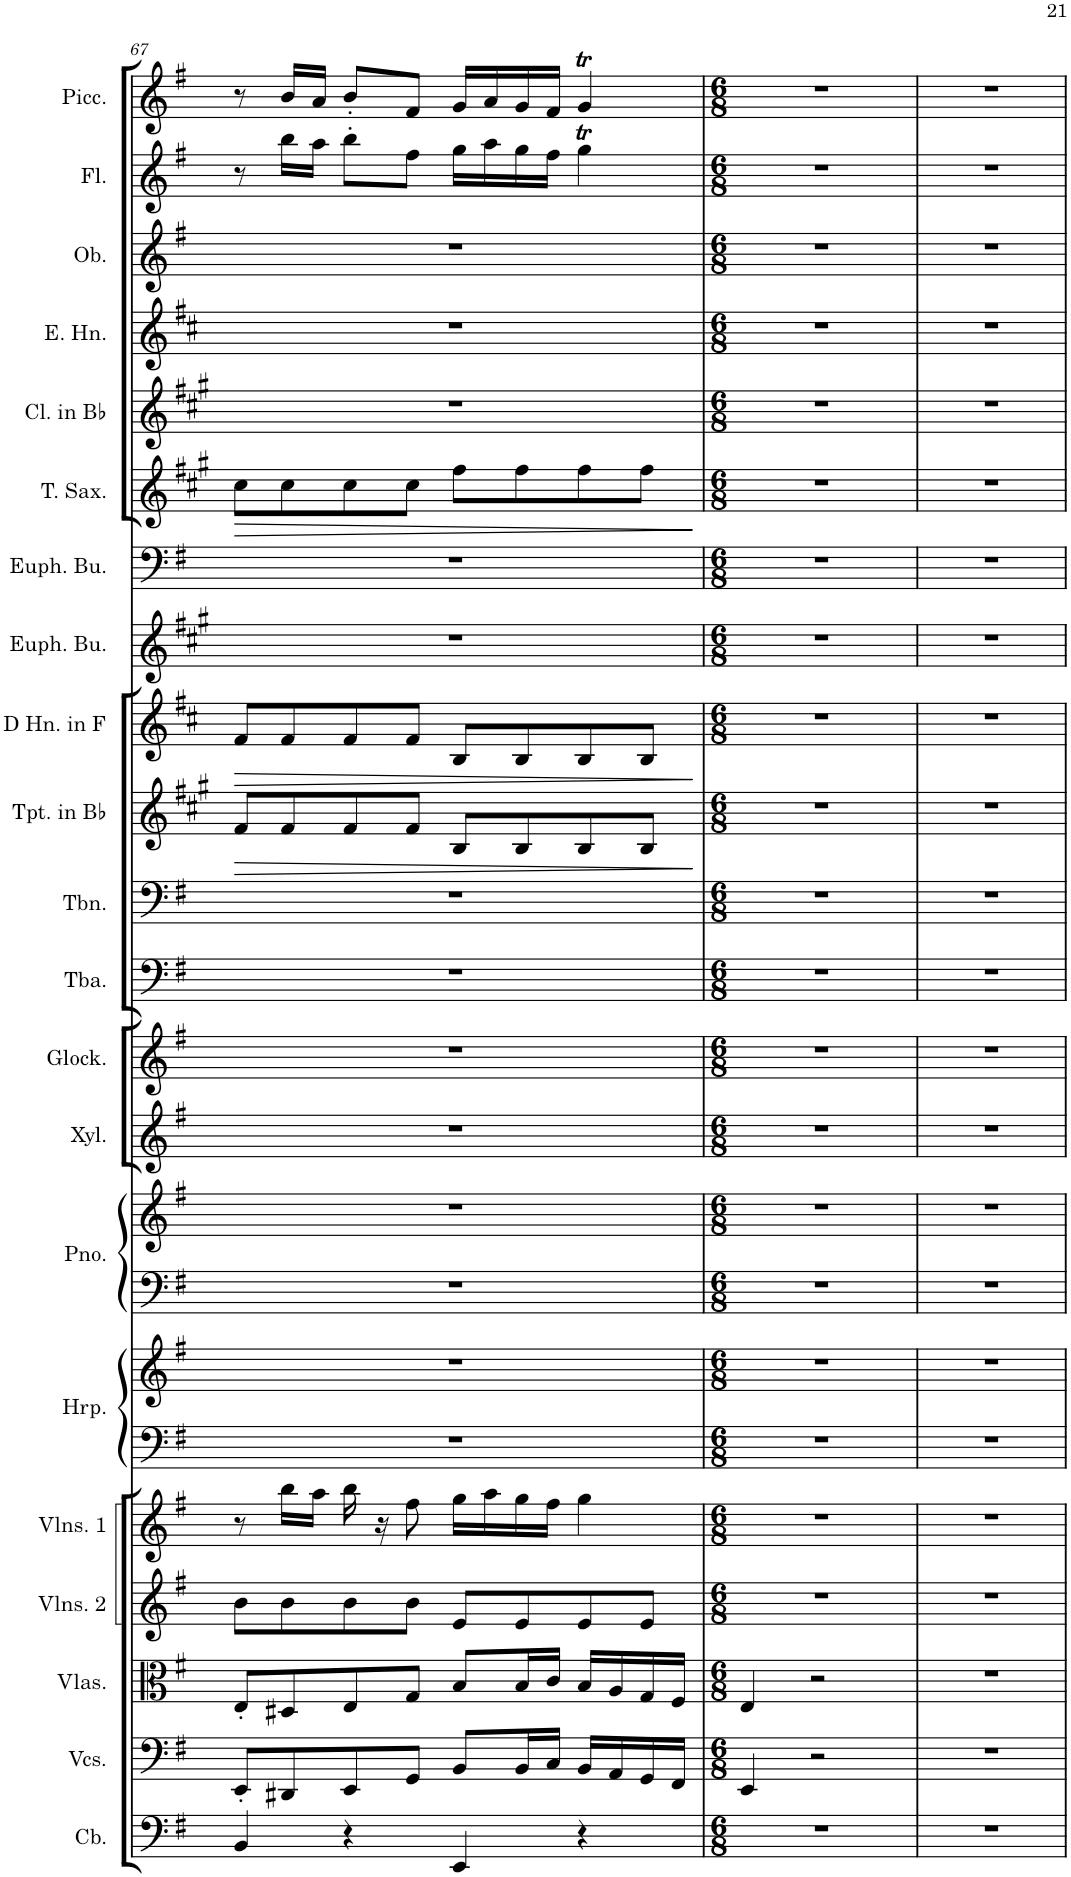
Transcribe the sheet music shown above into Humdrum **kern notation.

**kern	**kern	**kern	**kern	**kern	**kern	**kern	**kern	**kern	**kern	**kern	**kern	**kern	**kern	**dynam	**kern	**dynam	**kern	**kern	**kern	**dynam	**kern	**kern	**kern	**kern	**kern
*part21	*part20	*part19	*part18	*part17	*part16	*part16	*part15	*part15	*part14	*part13	*part12	*part11	*part10	*part10	*part9	*part9	*part8	*part7	*part6	*part6	*part5	*part4	*part3	*part2	*part1
*staff23	*staff22	*staff21	*staff20	*staff19	*staff18	*staff17	*staff16	*staff15	*staff14	*staff13	*staff12	*staff11	*staff10	*staff10	*staff9	*staff9	*staff8	*staff7	*staff6	*staff6	*staff5	*staff4	*staff3	*staff2	*staff1
*I"Contrabass	*I"Violoncellos	*I"Violas	*I"Violins 2	*I"Violins 1	*I"Harp	*	*I"Grand Piano	*	*I"Xylophone	*I"Glockenspiel	*I"Tuba	*I"Trombone	*I"Trumpet in Bb	*	*I"Horn in F	*	*I"Euphonium	*I"Euphonium	*I"Tenor Saxophone	*	*I"Clarinet in Bb	*I"English Horn	*I"Oboe	*I"Flute	*I"Piccolo
*I'Cb.	*I'Vcs.	*I'Vlas.	*I'Vlns. 2	*I'Vlns. 1	*I'Hrp.	*	*I'Pno.	*	*I'Xyl.	*I'Glock.	*I'Tba.	*I'Tbn.	*I'Tpt. in Bb	*	*	*	*	*	*I'T. Sax.	*	*I'Cl. in Bb	*I'E. Hn.	*I'Ob.	*I'Fl.	*I'Picc.
!!LO:PB:g=z
*clefF4	*clefF4	*clefC3	*clefG2	*clefG2	*clefF4	*clefG2	*clefF4	*clefG2	*clefG2	*clefG2	*clefF4	*clefF4	*clefG2	*	*clefG2	*	*clefG2	*clefF4	*clefG2	*	*clefG2	*clefG2	*clefG2	*clefG2	*clefG2
*Trd7c12	*	*	*	*	*	*	*	*	*Trd-7c-12	*Trd-14c-24	*	*	*Trd1c2	*	*Trd4c7	*	*Trd8c14	*	*Trd8c14	*	*Trd1c2	*Trd4c7	*	*	*Trd-7c-12
*k[f#]	*k[f#]	*k[f#]	*k[f#]	*k[f#]	*k[f#]	*k[f#]	*k[f#]	*k[f#]	*k[f#]	*k[f#]	*k[f#]	*k[f#]	*k[f#c#g#]	*	*k[f#c#]	*	*k[f#c#g#]	*k[f#]	*k[f#c#g#]	*	*k[f#c#g#]	*k[f#c#]	*k[f#]	*k[f#]	*k[f#]
*M4/4	*M4/4	*M4/4	*M4/4	*M4/4	*M4/4	*M4/4	*M4/4	*M4/4	*M4/4	*M4/4	*M4/4	*M4/4	*M4/4	*	*M4/4	*	*M4/4	*M4/4	*M4/4	*	*M4/4	*M4/4	*M4/4	*M4/4	*M4/4
=67	=67	=67	=67	=67	=67	=67	=67	=67	=67	=67	=67	=67	=67	=67	=67	=67	=67	=67	=67	=67	=67	=67	=67	=67	=67
!	!	!	!	!	!	!	!	!	!	!	!	!	!	!LO:HP:b	!	!LO:HP:b	!	!	!	!LO:HP:b	!	!	!	!	!
4BB/	8EE'/L	8E'/L	8b\L	8r	1r	1r	1r	1r	1r	1r	1r	1r	8f#/L	>	8f#/L	>	1r	1r	8cc#\L	>	1r	1r	1r	8r	8r
.	8DD#X/	8D#X/	8b\	16bb\LL	.	.	.	.	.	.	.	.	8f#/	.	8f#/	.	.	.	8cc#\	.	.	.	.	16bb\LL	16b/LL
.	.	.	.	16aa\JJ	.	.	.	.	.	.	.	.	.	.	.	.	.	.	.	.	.	.	.	16aa\JJ	16a/JJ
4r	8EE/	8E/	8b\	16bb\	.	.	.	.	.	.	.	.	8f#/	.	8f#/	.	.	.	8cc#\	.	.	.	.	8bb'\L	8b'/L
.	.	.	.	16r	.	.	.	.	.	.	.	.	.	.	.	.	.	.	.	.	.	.	.	.	.
.	8GG/J	8G/J	8b\J	8ff#\	.	.	.	.	.	.	.	.	8f#/J	.	8f#/J	.	.	.	8cc#\J	.	.	.	.	8ff#\J	8f#/J
4EE/	8BB/L	8B/L	8e/L	16gg\LL	.	.	.	.	.	.	.	.	8B/L	.	8B/L	.	.	.	8ff#\L	.	.	.	.	16gg\LL	16g/LL
.	.	.	.	16aa\	.	.	.	.	.	.	.	.	.	.	.	.	.	.	.	.	.	.	.	16aa\	16a/
.	16BB/L	16B/L	8e/	16gg\	.	.	.	.	.	.	.	.	8B/	.	8B/	.	.	.	8ff#\	.	.	.	.	16gg\	16g/
.	16C/JJ	16c/JJ	.	16ff#\JJ	.	.	.	.	.	.	.	.	.	.	.	.	.	.	.	.	.	.	.	16ff#\JJ	16f#/JJ
4r	16BB/LL	16B/LL	8e/	4gg\	.	.	.	.	.	.	.	.	8B/	.	8B/	.	.	.	8ff#\	.	.	.	.	4ggT\	4gT/
.	16AA/	16A/	.	.	.	.	.	.	.	.	.	.	.	.	.	.	.	.	.	.	.	.	.	.	.
.	16GG/	16G/	8e/J	.	.	.	.	.	.	.	.	.	8B/J	.	8B/J	.	.	.	8ff#\J	.	.	.	.	.	.
.	16FF#/JJ	16F#/JJ	.	.	.	.	.	.	.	.	.	.	.	.	.	.	.	.	.	.	.	.	.	.	.
.	.	.	.	.	.	.	.	.	.	.	.	.	.	]	.	]	.	.	.	]	.	.	.	.	.
=68	=68	=68	=68	=68	=68	=68	=68	=68	=68	=68	=68	=68	=68	=68	=68	=68	=68	=68	=68	=68	=68	=68	=68	=68	=68
*M6/8	*M6/8	*M6/8	*M6/8	*M6/8	*M6/8	*M6/8	*M6/8	*M6/8	*M6/8	*M6/8	*M6/8	*M6/8	*M6/8	*	*M6/8	*	*M6/8	*M6/8	*M6/8	*	*M6/8	*M6/8	*M6/8	*M6/8	*M6/8
2.r	4EE/	4E/	2.r	2.r	2.r	2.r	2.r	2.r	2.r	2.r	2.r	2.r	2.r	.	2.r	.	2.r	2.r	2.r	.	2.r	2.r	2.r	2.r	2.r
.	2r	2r	.	.	.	.	.	.	.	.	.	.	.	.	.	.	.	.	.	.	.	.	.	.	.
=69	=69	=69	=69	=69	=69	=69	=69	=69	=69	=69	=69	=69	=69	=69	=69	=69	=69	=69	=69	=69	=69	=69	=69	=69	=69
2.r	2.r	2.r	2.r	2.r	2.r	2.r	2.r	2.r	2.r	2.r	2.r	2.r	2.r	.	2.r	.	2.r	2.r	2.r	.	2.r	2.r	2.r	2.r	2.r
=	=	=	=	=	=	=	=	=	=	=	=	=	=	=	=	=	=	=	=	=	=	=	=	=	=
*-	*-	*-	*-	*-	*-	*-	*-	*-	*-	*-	*-	*-	*-	*-	*-	*-	*-	*-	*-	*-	*-	*-	*-	*-	*-
